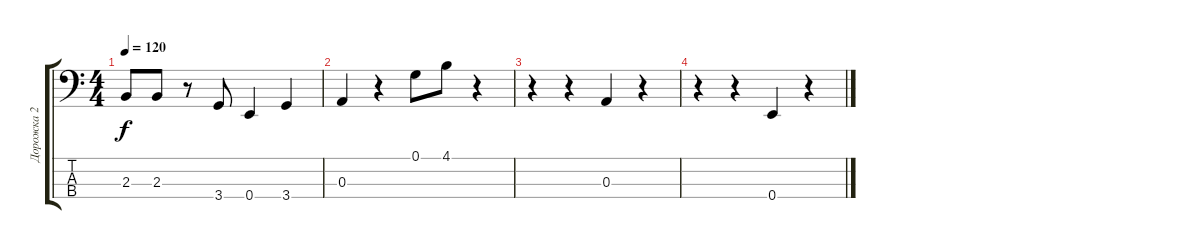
\track ("Дорожка 2" "Дорожка 2") {instrument electricbassfinger}
\staff {score tabs}
\tuning (G2 D2 A1 E1) {hide}
\ts (4 4)
\tempo 120
\clef f4
\ks c
2.3.8{dy f instrument electricbassfinger} 2.3.8 r.8 3.4.8 0.4.4 3.4.4 |
0.3.4 r.4 0.1.8 4.1.8 r.4 |
r.4 r.4 0.3.4 r.4 |
r.4 r.4 0.4.4 r.4
